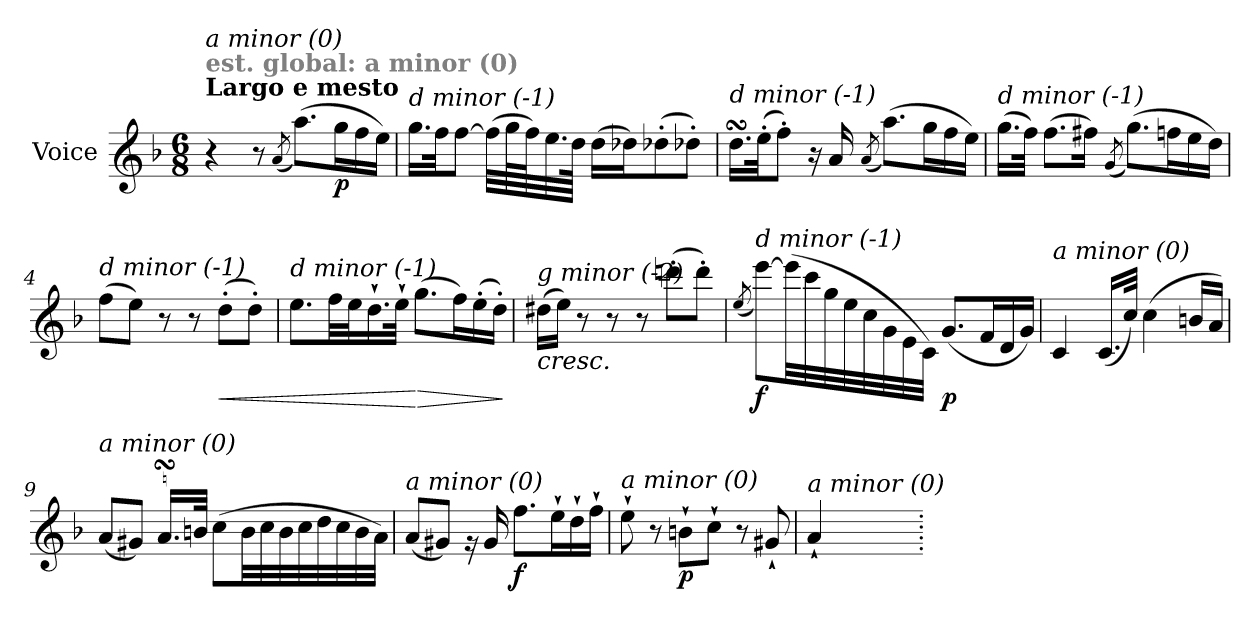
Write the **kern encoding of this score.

**kern	**dynam
*part1	*part1
*staff1	*staff1
*I"Voice	*
*I'V	*
*clefG2	*
*k[b-]	*
*M6/8	*
=	=
!LO:TX:a:B:t=Largo e mesto	!
!LO:TX:a:B:color=#808080:t=est. global&colon; a minor (0)	!
!LO:TX:i:t=a minor (0)	!
4r	.
8r	.
(<8qa/	.
(>8.aa\L)	.
!	!LO:DY:b
16gg\L	p
16ff\	.
16ee\JJ)	.
=1	=1
!LO:TX:i:t=d minor (-1)	!
16.gg\LL	.
32ff\JK	.
[8ff\J	.
(>32ff\LLL]	.
64gg\L	.
64ff\J)	.
32.ee\	.
64dd\JJJk	.
(>16dd\LL	.
16dd-Xi\J)	.
(>8dd-X'i\	.
8dd-X'i\J)	.
=2	=2
!LO:TX:i:t=d minor (-1)	!
16.ddsSSS\LL	.
(>32ee'\JK	.
8ff'\J)	.
16r	.
16a/	.
(<8qa/	.
(>8.aa\L)	.
16gg\L	.
16ff\	.
16ee\JJ)	.
!!LO:LB:g=z
=3	=3
!LO:TX:i:t=d minor (-1)	!
(>16.gg\LL	.
32ff\JJk)	.
(>8.ff\L	.
16ff#X\Jk)	.
(<8qg/	.
(>8.gg\L)	.
16ffn\L	.
16ee\	.
16dd\JJ)	.
=4	=4
!LO:TX:i:t=d minor (-1)	!
(>8ff\L	.
8ee\J)	.
8r	.
8r	.
!	!LO:HP:b
(>8dd'\L	<
8dd'\J)	.
=5	=5
!LO:TX:i:t=d minor (-1)	!
8.ee\L	.
32ff\LL	.
32ee\J	.
16.dd`\	.
32ee`\JJk	.
!	!LO:HP:n=1:b
(>8.gg\L	[ >
16ff\L)	.
(>16ee'\	.
16dd'\JJ)	.
.	]
!!LO:LB:g=z
=6	=6
!LO:TX:b:i:t=cresc.	!
!LO:TX:i:t=g minor (-2)	!
(>16dd#X\LL	.
16ee\JJ)	.
8r	.
8r	.
8r	.
(>8dddn'\L	.
8ddd'\J)	.
=7	=7
(<8qee/	.
!LO:TX:i:t=d minor (-1)	!
!	!LO:DY:b
[8eee\L)	f
(>32eee\LL]	.
32ccc\	.
32gg\	.
32ee\	.
32cc\	.
32g\	.
32e\	.
32c\JJJ)	.
!	!LO:DY:b
(<8.g/L	p
16f/L	.
16d/	.
16g/JJ)	.
=8	=8
!LO:TX:i:t=a minor (0)	!
4c/	.
(<16.c/LL	.
32cc/JJk)	.
(>4cc\	.
16bn/LL	.
16a/JJ)	.
!!LO:LB:g=z
=9	=9
!LO:TX:i:t=a minor (0)	!
(<8a/L	.
8g#X/J)	.
16.asSsS/LL	.
32bn/JJk	.
(>8cc\L	.
32b\LL	.
32cc\	.
32b\	.
32cc\	.
32dd\	.
32cc\	.
32b\	.
32a\JJJ)	.
=10	=10
!LO:TX:i:t=a minor (0)	!
(<8a/L	.
8g#X/J)	.
16rg	.
16g#/	.
!	!LO:DY:b
8.ff\L	f
16ee`\L	.
16dd`\	.
16ff`\JJ	.
=11	=11
!LO:TX:i:t=a minor (0)	!
8ee`\	.
8r	.
!	!LO:DY:b
8bn`\L	p
8cc`\J	.
8r	.
8g#X`/	.
=12	=12
!LO:TX:i:t=a minor (0)	!
4a`/	.
=.	=.
*-	*-
